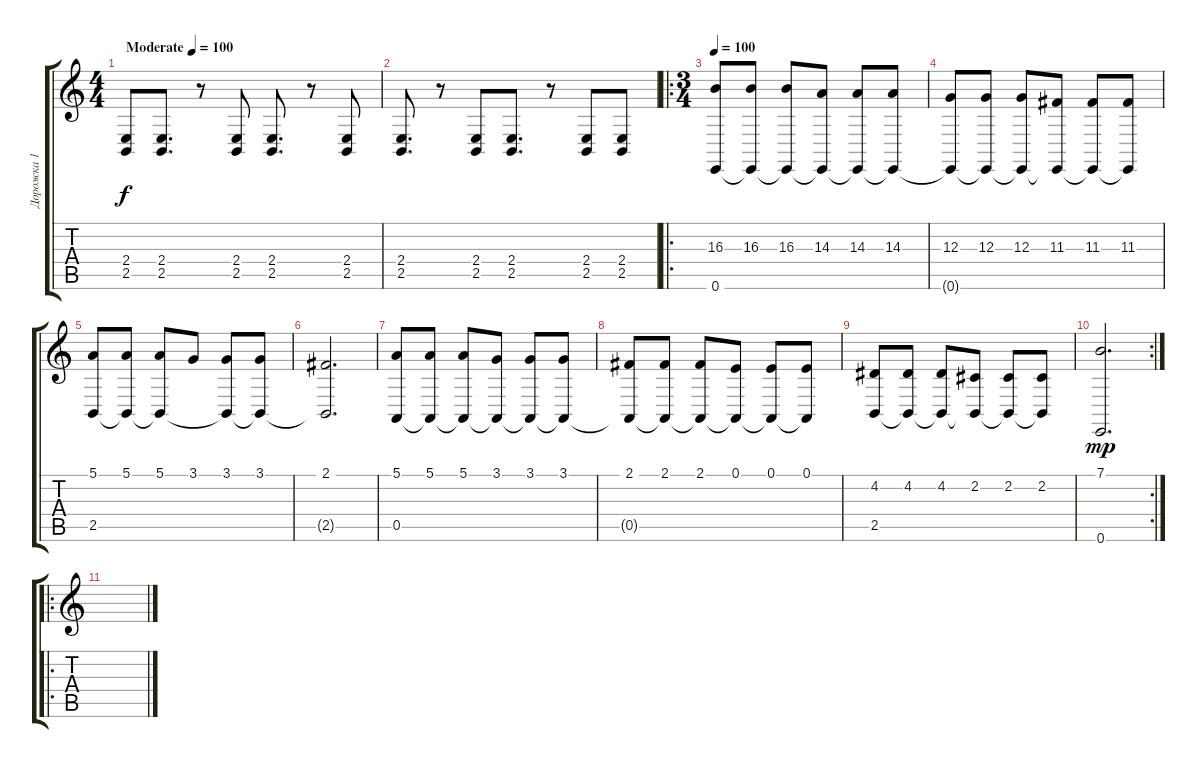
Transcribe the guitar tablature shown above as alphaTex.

\track ("Дорожка 1" "Дорожка 1") {instrument stringensemble1}
\staff {score tabs}
\tuning (E4 B3 G3 D3 A2 E2) {hide}
\ts (4 4)
\tempo (100 "Moderate")
\clef g2
\ks c
(2.4 2.5).8{dy f instrument stringensemble1} (2.4 2.5).8{d} r.8 (2.4 2.5).8 (2.4 2.5).8{d} r.8 (2.4 2.5).8 |
(2.4 2.5).8{d} r.8 (2.4 2.5).8 (2.4 2.5).8{d} r.8 (2.4 2.5).8 (2.4 2.5).8 |
\ro
\ts (3 4)
\tempo 100
(16.3 0.6).8 (16.3 0.6{t}).8 (16.3 0.6{t}).8 (14.3 0.6{t}).8 (14.3 0.6{t}).8 (14.3 0.6{t}).8 |
(12.3 0.6{t}).8 (12.3 0.6{t}).8 (12.3 0.6{t}).8 (11.3 0.6{t}).8 (11.3 0.6{t}).8 (11.3 0.6{t}).8 |
(5.1 2.5).8 (5.1 2.5{t}).8 (5.1 2.5{t}).8 3.1.8 (3.1 2.5{t}).8 (3.1 2.5{t}).8 |
(2.1 2.5{t}).2{d} |
(5.1 0.5).8 (5.1 0.5{t}).8 (5.1 0.5{t}).8 (3.1 0.5{t}).8 (3.1 0.5{t}).8 (3.1 0.5{t}).8 |
(2.1 0.5{t}).8 (2.1 0.5{t}).8 (2.1 0.5{t}).8 (0.1 0.5{t}).8 (0.1 0.5{t}).8 (0.1 0.5{t}).8 |
(4.2 2.5).8 (4.2 2.5{t}).8 (4.2 2.5{t}).8 (2.2 2.5{t}).8 (2.2 2.5{t}).8 (2.2 2.5{t}).8 |
\rc 2
(7.1 0.6).2{d dy mp} |
\ro
